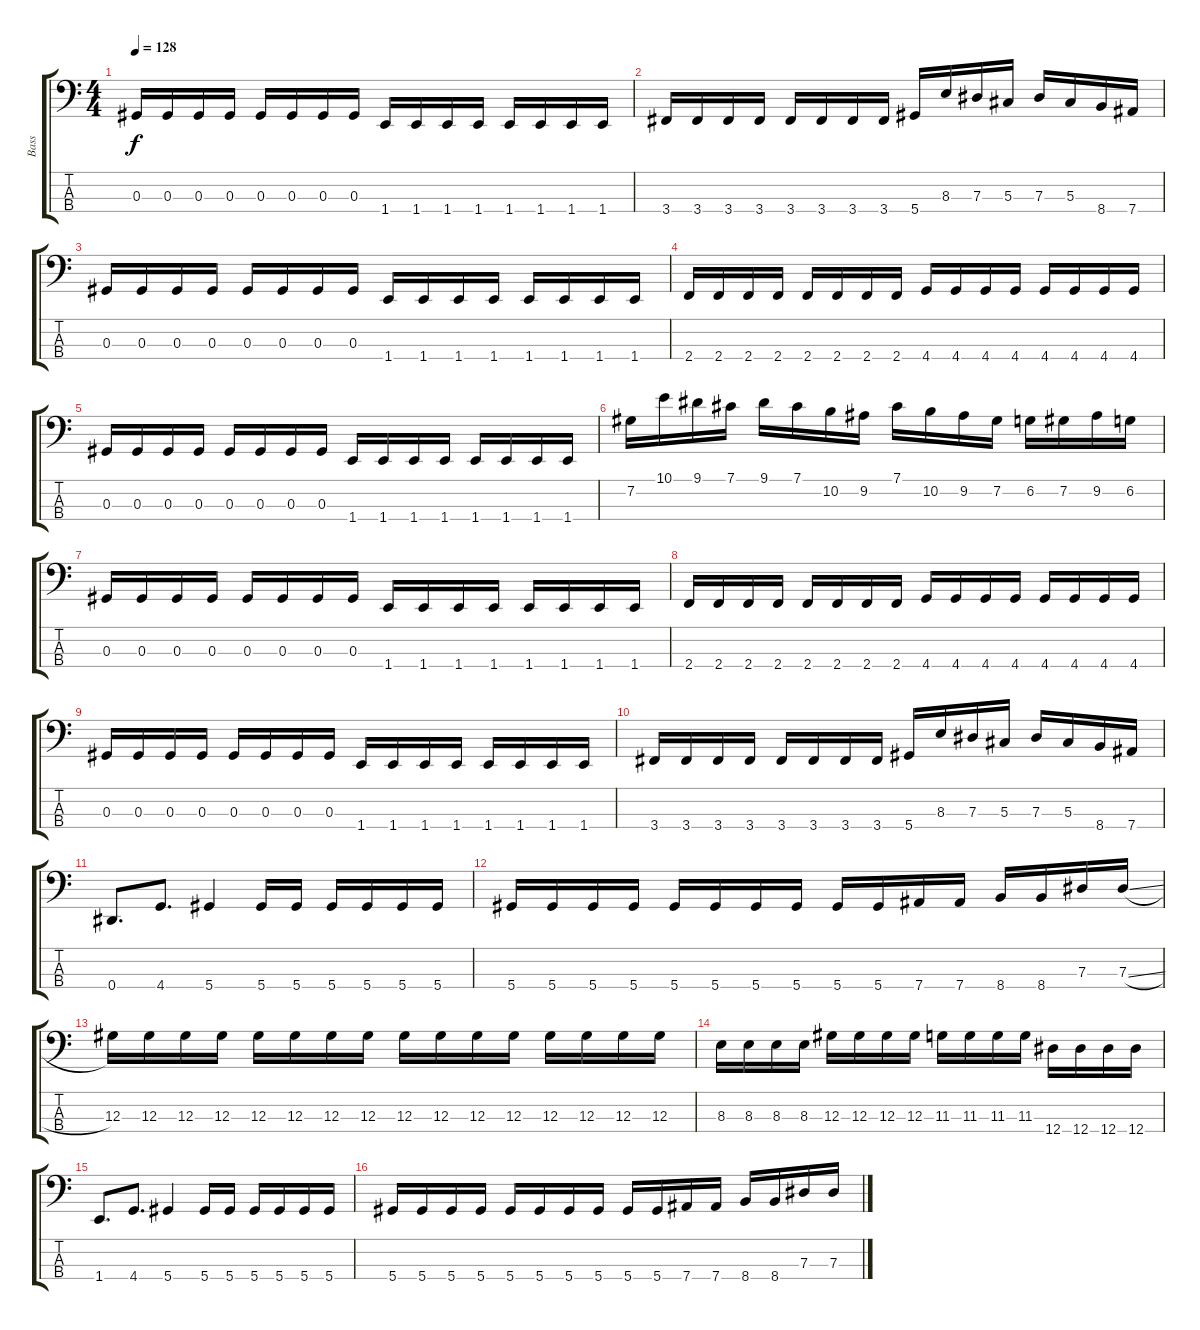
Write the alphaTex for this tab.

\track ("Bass" "Bass") {instrument electricbasspick}
\staff {score tabs}
\tuning (Gb2 Db2 Ab1 Eb1) {hide}
\ts (4 4)
\tempo 128
\clef f4
\ks c
0.3.16{dy f} 0.3.16 0.3.16 0.3.16 0.3.16 0.3.16 0.3.16 0.3.16 1.4.16 1.4.16 1.4.16 1.4.16 1.4.16 1.4.16 1.4.16 1.4.16 |
3.4.16 3.4.16 3.4.16 3.4.16 3.4.16 3.4.16 3.4.16 3.4.16 5.4.16 8.3.16 7.3.16 5.3.16 7.3.16 5.3.16 8.4.16 7.4.16 |
0.3.16 0.3.16 0.3.16 0.3.16 0.3.16 0.3.16 0.3.16 0.3.16 1.4.16 1.4.16 1.4.16 1.4.16 1.4.16 1.4.16 1.4.16 1.4.16 |
2.4.16 2.4.16 2.4.16 2.4.16 2.4.16 2.4.16 2.4.16 2.4.16 4.4.16 4.4.16 4.4.16 4.4.16 4.4.16 4.4.16 4.4.16 4.4.16 |
0.3.16 0.3.16 0.3.16 0.3.16 0.3.16 0.3.16 0.3.16 0.3.16 1.4.16 1.4.16 1.4.16 1.4.16 1.4.16 1.4.16 1.4.16 1.4.16 |
7.2.16 10.1.16 9.1.16 7.1.16 9.1.16 7.1.16 10.2.16 9.2.16 7.1.16 10.2.16 9.2.16 7.2.16 6.2.16 7.2.16 9.2.16 6.2.16 |
0.3.16 0.3.16 0.3.16 0.3.16 0.3.16 0.3.16 0.3.16 0.3.16 1.4.16 1.4.16 1.4.16 1.4.16 1.4.16 1.4.16 1.4.16 1.4.16 |
2.4.16 2.4.16 2.4.16 2.4.16 2.4.16 2.4.16 2.4.16 2.4.16 4.4.16 4.4.16 4.4.16 4.4.16 4.4.16 4.4.16 4.4.16 4.4.16 |
0.3.16 0.3.16 0.3.16 0.3.16 0.3.16 0.3.16 0.3.16 0.3.16 1.4.16 1.4.16 1.4.16 1.4.16 1.4.16 1.4.16 1.4.16 1.4.16 |
3.4.16 3.4.16 3.4.16 3.4.16 3.4.16 3.4.16 3.4.16 3.4.16 5.4.16 8.3.16 7.3.16 5.3.16 7.3.16 5.3.16 8.4.16 7.4.16 |
0.4.8{d} 4.4.8{d} 5.4.4 5.4.16 5.4.16 5.4.16 5.4.16 5.4.16 5.4.16 |
5.4.16 5.4.16 5.4.16 5.4.16 5.4.16 5.4.16 5.4.16 5.4.16 5.4.16 5.4.16 7.4.16 7.4.16 8.4.16 8.4.16 7.3.16 7.3{sl}.16 |
12.3.16 12.3.16 12.3.16 12.3.16 12.3.16 12.3.16 12.3.16 12.3.16 12.3.16 12.3.16 12.3.16 12.3.16 12.3.16 12.3.16 12.3.16 12.3.16 |
8.3.16 8.3.16 8.3.16 8.3.16 12.3.16 12.3.16 12.3.16 12.3.16 11.3.16 11.3.16 11.3.16 11.3.16 12.4.16 12.4.16 12.4.16 12.4.16 |
1.4.8{d} 4.4.8{d} 5.4.4 5.4.16 5.4.16 5.4.16 5.4.16 5.4.16 5.4.16 |
5.4.16 5.4.16 5.4.16 5.4.16 5.4.16 5.4.16 5.4.16 5.4.16 5.4.16 5.4.16 7.4.16 7.4.16 8.4.16 8.4.16 7.3.16 7.3{sl}.16
